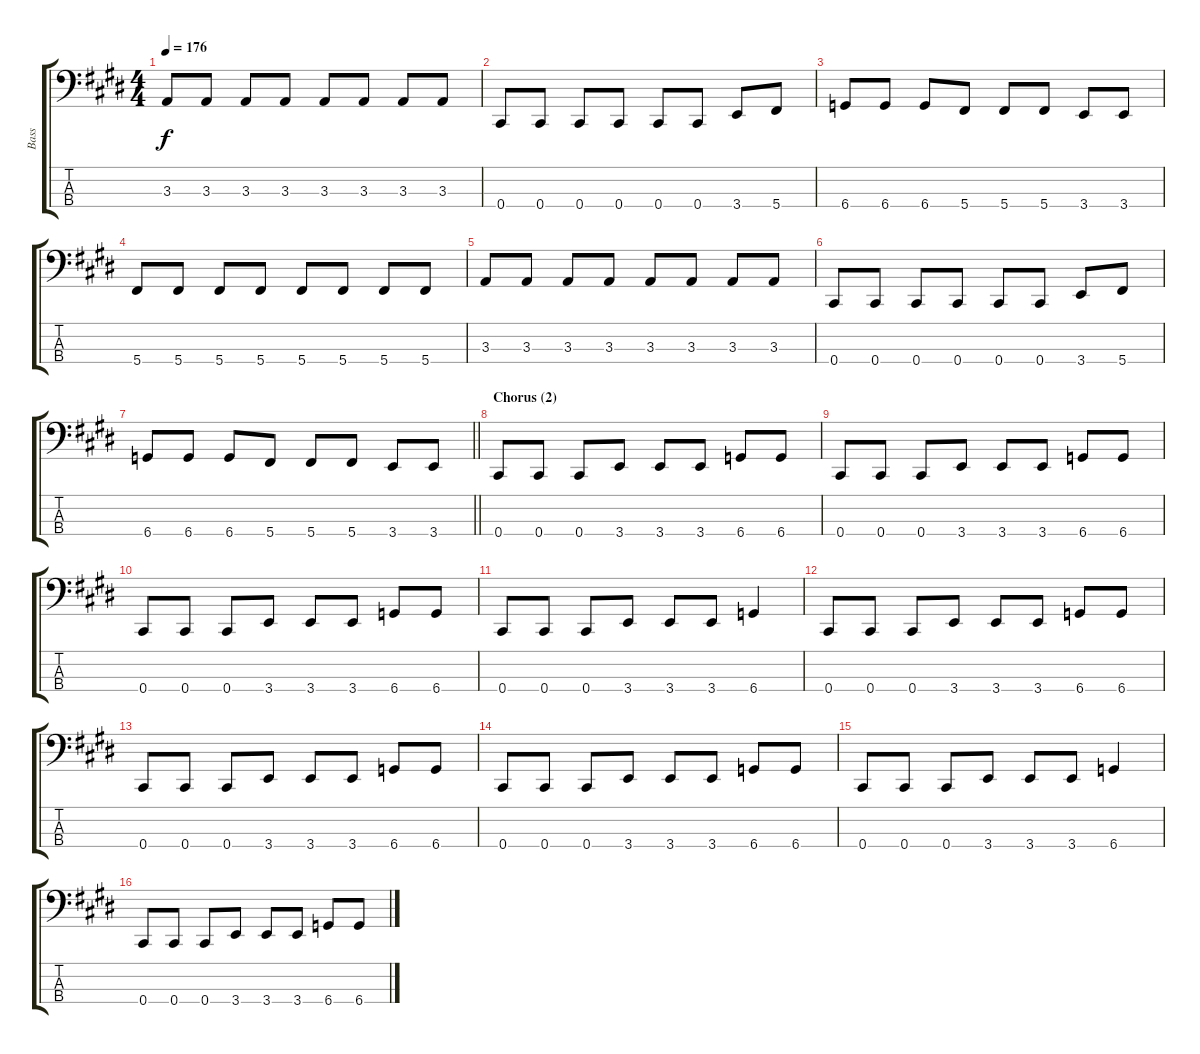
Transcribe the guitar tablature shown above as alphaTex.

\track ("Bass" "Bass") {instrument electricbasspick}
\staff {score tabs}
\tuning (E2 B1 Gb1 Db1) {hide}
\ts (4 4)
\tempo 176
\clef f4
\ks c#minor
3.3.8{dy f} 3.3.8 3.3.8 3.3.8 3.3.8 3.3.8 3.3.8 3.3.8 |
0.4.8 0.4.8 0.4.8 0.4.8 0.4.8 0.4.8 3.4.8 5.4.8 |
6.4.8 6.4.8 6.4.8 5.4.8 5.4.8 5.4.8 3.4.8 3.4.8 |
5.4.8 5.4.8 5.4.8 5.4.8 5.4.8 5.4.8 5.4.8 5.4.8 |
3.3.8 3.3.8 3.3.8 3.3.8 3.3.8 3.3.8 3.3.8 3.3.8 |
0.4.8 0.4.8 0.4.8 0.4.8 0.4.8 0.4.8 3.4.8 5.4.8 |
\barLineRight lightlight
6.4.8 6.4.8 6.4.8 5.4.8 5.4.8 5.4.8 3.4.8 3.4.8 |
\section ("" "Chorus (2)")
0.4.8 0.4.8 0.4.8 3.4.8 3.4.8 3.4.8 6.4.8 6.4.8 |
0.4.8 0.4.8 0.4.8 3.4.8 3.4.8 3.4.8 6.4.8 6.4.8 |
0.4.8 0.4.8 0.4.8 3.4.8 3.4.8 3.4.8 6.4.8 6.4.8 |
0.4.8 0.4.8 0.4.8 3.4.8 3.4.8 3.4.8 6.4.4 |
0.4.8 0.4.8 0.4.8 3.4.8 3.4.8 3.4.8 6.4.8 6.4.8 |
0.4.8 0.4.8 0.4.8 3.4.8 3.4.8 3.4.8 6.4.8 6.4.8 |
0.4.8 0.4.8 0.4.8 3.4.8 3.4.8 3.4.8 6.4.8 6.4.8 |
0.4.8 0.4.8 0.4.8 3.4.8 3.4.8 3.4.8 6.4.4 |
0.4.8 0.4.8 0.4.8 3.4.8 3.4.8 3.4.8 6.4.8 6.4.8
